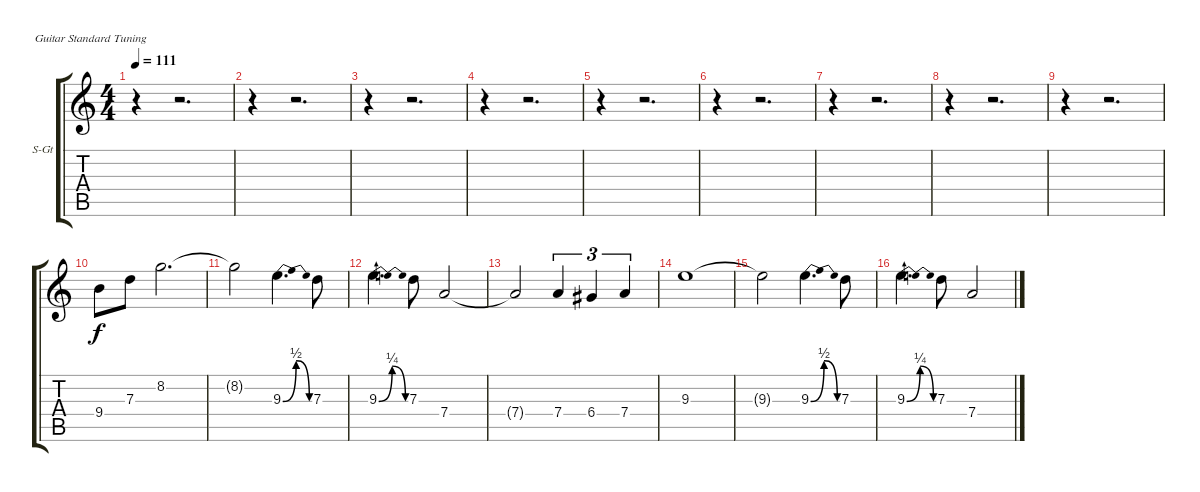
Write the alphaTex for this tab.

\bracketExtendMode groupsimilarinstruments
\firstSystemTrackNameOrientation horizontal
\otherSystemsTrackNameOrientation horizontal
\track ("Matt - Chorus + Reverb Guitar" "S-Gt") {instrument acousticguitarsteel}
\staff {score tabs}
\tuning (E4 B3 G3 D3 A2 E2)
\ts (4 4)
\tempo 111
\clef g2
\ks c
r.4{dy f} r.2{d} |
r.4 r.2{d} |
r.4 r.2{d} |
r.4 r.2{d} |
r.4 r.2{d} |
r.4 r.2{d} |
r.4 r.2{d} |
r.4 r.2{d} |
r.4 r.2{d} |
9.4.8 7.3.8 8.2.2{d} |
8.2{t}.2 9.3{be (bendrelease 0 0 30 2 30 2 60 0)}.4{d} 7.3.8 |
9.3{be (bendrelease 0 0 30 1 30 1 60 0)}.4{d} 7.3.8 7.4.2 |
7.4{t}.2 7.4.4{tu (3 2)} 6.4.4{tu (3 2)} 7.4.4{tu (3 2)} |
9.3.1 |
9.3{t}.2 9.3{be (bendrelease 0 0 30 2 30 2 60 0)}.4{d} 7.3.8 |
9.3{be (bendrelease 0 0 30 1 30 1 60 0)}.4{d} 7.3.8 7.4.2
